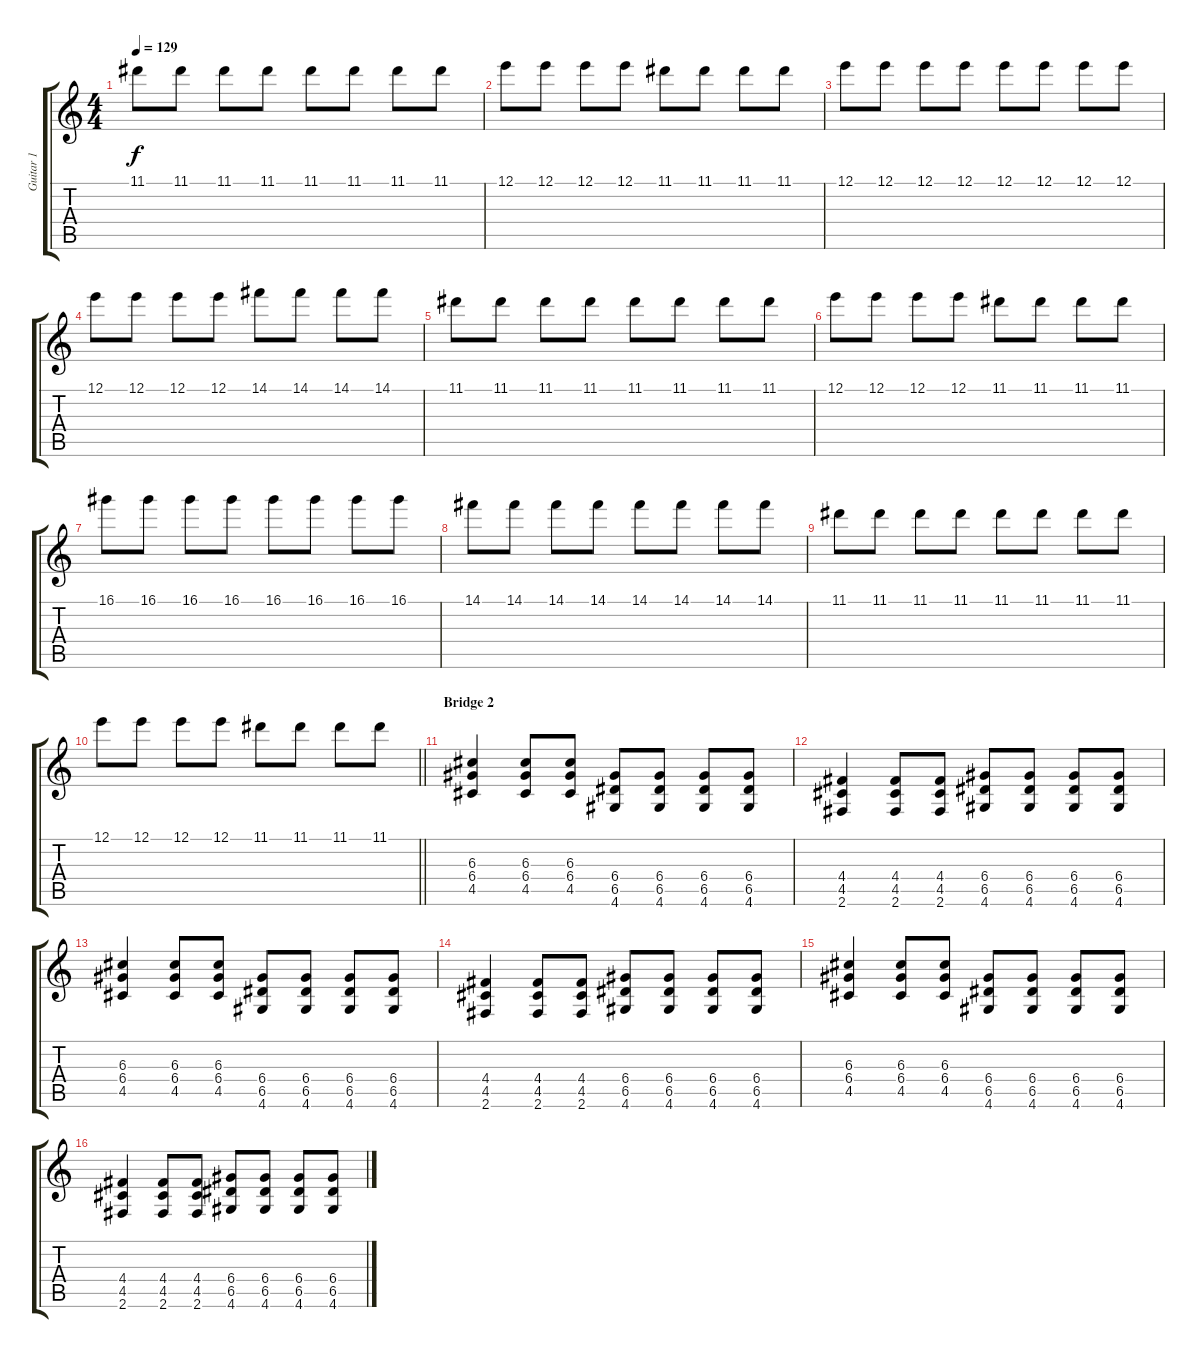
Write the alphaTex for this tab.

\track ("Guitar 1" "Guitar 1") {instrument distortionguitar}
\staff {score tabs}
\tuning (E4 B3 G3 D3 A2 E2) {hide}
\ts (4 4)
\tempo 129
\clef g2
\ks c
11.1.8{dy f} 11.1.8 11.1.8 11.1.8 11.1.8 11.1.8 11.1.8 11.1.8 |
12.1.8 12.1.8 12.1.8 12.1.8 11.1.8 11.1.8 11.1.8 11.1.8 |
12.1.8 12.1.8 12.1.8 12.1.8 12.1.8 12.1.8 12.1.8 12.1.8 |
12.1.8 12.1.8 12.1.8 12.1.8 14.1.8 14.1.8 14.1.8 14.1.8 |
11.1.8 11.1.8 11.1.8 11.1.8 11.1.8 11.1.8 11.1.8 11.1.8 |
12.1.8 12.1.8 12.1.8 12.1.8 11.1.8 11.1.8 11.1.8 11.1.8 |
16.1.8 16.1.8 16.1.8 16.1.8 16.1.8 16.1.8 16.1.8 16.1.8 |
14.1.8 14.1.8 14.1.8 14.1.8 14.1.8 14.1.8 14.1.8 14.1.8 |
11.1.8 11.1.8 11.1.8 11.1.8 11.1.8 11.1.8 11.1.8 11.1.8 |
\barLineRight lightlight
12.1.8 12.1.8 12.1.8 12.1.8 11.1.8 11.1.8 11.1.8 11.1.8 |
\section ("" "Bridge 2")
(6.3 6.4 4.5).4 (6.3 6.4 4.5).8 (6.3 6.4 4.5).8 (6.4 6.5 4.6).8 (6.4 6.5 4.6).8 (6.4 6.5 4.6).8 (6.4 6.5 4.6).8 |
(4.4 4.5 2.6).4 (4.4 4.5 2.6).8 (4.4 4.5 2.6).8 (6.4 6.5 4.6).8 (6.4 6.5 4.6).8 (6.4 6.5 4.6).8 (6.4 6.5 4.6).8 |
(6.3 6.4 4.5).4 (6.3 6.4 4.5).8 (6.3 6.4 4.5).8 (6.4 6.5 4.6).8 (6.4 6.5 4.6).8 (6.4 6.5 4.6).8 (6.4 6.5 4.6).8 |
(4.4 4.5 2.6).4 (4.4 4.5 2.6).8 (4.4 4.5 2.6).8 (6.4 6.5 4.6).8 (6.4 6.5 4.6).8 (6.4 6.5 4.6).8 (6.4 6.5 4.6).8 |
(6.3 6.4 4.5).4 (6.3 6.4 4.5).8 (6.3 6.4 4.5).8 (6.4 6.5 4.6).8 (6.4 6.5 4.6).8 (6.4 6.5 4.6).8 (6.4 6.5 4.6).8 |
(4.4 4.5 2.6).4 (4.4 4.5 2.6).8 (4.4 4.5 2.6).8 (6.4 6.5 4.6).8 (6.4 6.5 4.6).8 (6.4 6.5 4.6).8 (6.4 6.5 4.6).8
